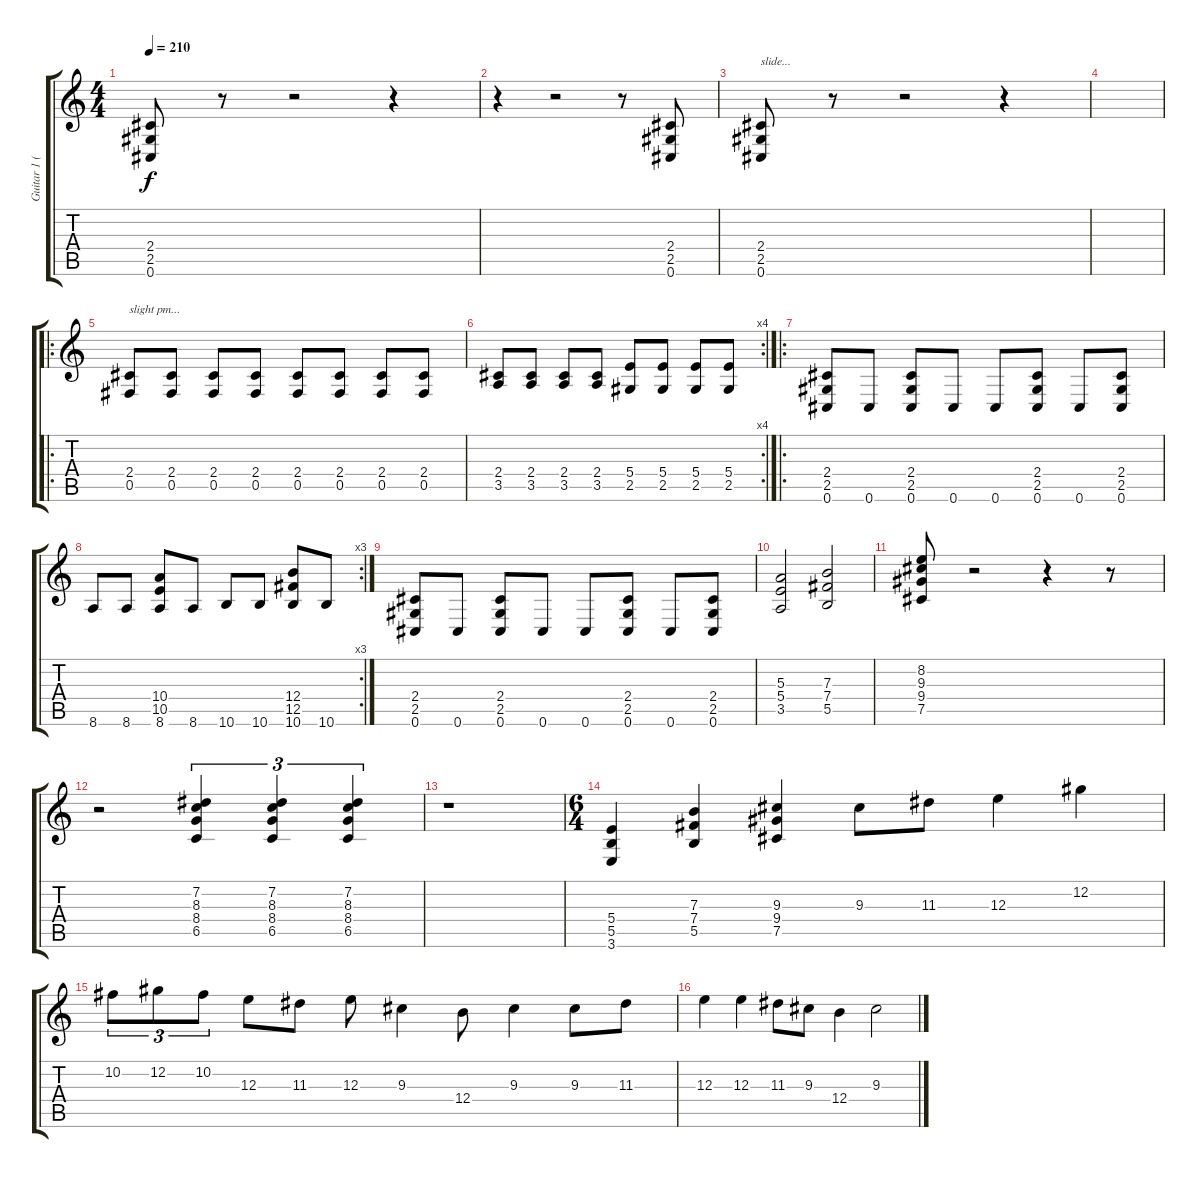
\track ("Guitar 1 (Alexi)" "Guitar 1 (") {instrument distortionguitar}
\staff {score tabs}
\tuning (Db4 Ab3 E3 B2 Gb2 Db2) {hide}
\ts (4 4)
\tempo 210
\clef g2
\ks c
(2.4 2.5 0.6).8{dy f} r.8 r.2 r.4 |
r.4 r.2 r.8 (2.4 2.5 0.6).8 |
(2.4 2.5 0.6).8{txt "slide..."} r.8 r.2 r.4 |
|
\ro
(2.4 0.5).8{txt "slight pm..."} (2.4 0.5).8 (2.4 0.5).8 (2.4 0.5).8 (2.4 0.5).8 (2.4 0.5).8 (2.4 0.5).8 (2.4 0.5).8 |
\rc 4
(2.4 3.5).8 (2.4 3.5).8 (2.4 3.5).8 (2.4 3.5).8 (5.4 2.5).8 (5.4 2.5).8 (5.4 2.5).8 (5.4 2.5).8 |
\ro
(2.4 2.5 0.6).8 0.6.8 (2.4 2.5 0.6).8 0.6.8 0.6.8 (2.4 2.5 0.6).8 0.6.8 (2.4 2.5 0.6).8 |
\rc 3
8.6.8 8.6.8 (10.4 10.5 8.6).8 8.6.8 10.6.8 10.6.8 (12.4 12.5 10.6).8 10.6.8 |
(2.4 2.5 0.6).8 0.6.8 (2.4 2.5 0.6).8 0.6.8 0.6.8 (2.4 2.5 0.6).8 0.6.8 (2.4 2.5 0.6).8 |
(5.3 5.4 3.5).2 (7.3 7.4 5.5).2 |
(8.2 9.3 9.4 7.5).8 r.2 r.4 r.8 |
r.2 (7.2 8.3 8.4 6.5).4{tu (3 2)} (7.2 8.3 8.4 6.5).4{tu (3 2)} (7.2 8.3 8.4 6.5).4{tu (3 2)} |
r.1 |
\ts (6 4)
(5.4 5.5 3.6).4 (7.3 7.4 5.5).4 (9.3 9.4 7.5).4 9.3.8 11.3.8 12.3.4 12.2.4 |
10.2.8{tu (3 2)} 12.2.8{tu (3 2)} 10.2.8{tu (3 2)} 12.3.8 11.3.8 12.3.8 9.3.4 12.4.8 9.3.4 9.3.8 11.3.8 |
12.3.4 12.3.4 11.3.8 9.3.8 12.4.4 9.3.2
